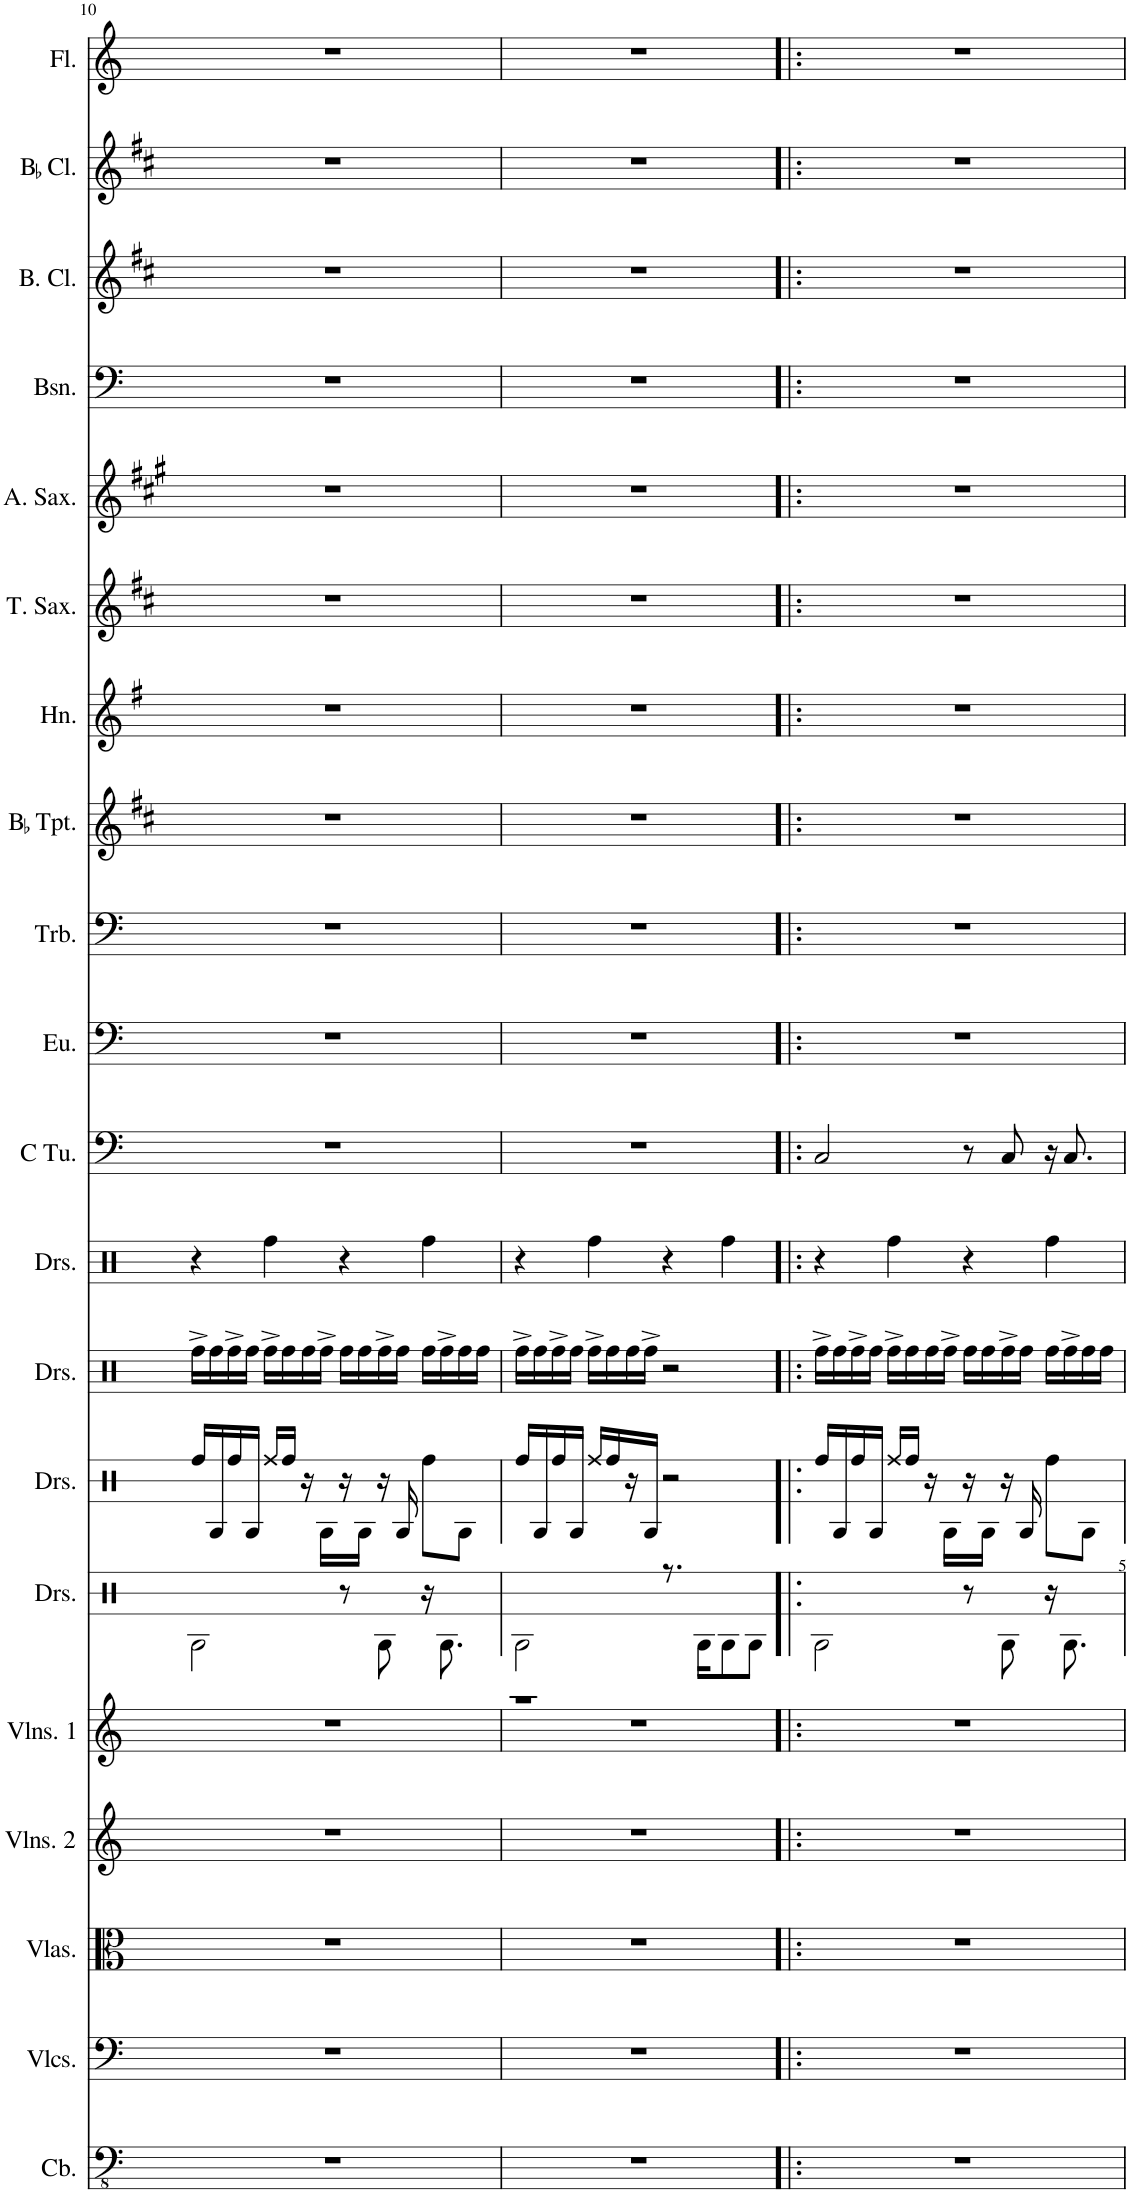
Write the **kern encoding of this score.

**kern	**kern	**kern	**kern	**kern	**kern	**kern	**kern	**kern	**kern	**kern	**kern	**kern	**kern	**kern	**kern	**kern	**kern	**kern	**kern
*part20	*part19	*part18	*part17	*part16	*part15	*part14	*part13	*part12	*part11	*part10	*part9	*part8	*part7	*part6	*part5	*part4	*part3	*part2	*part1
*staff20	*staff19	*staff18	*staff17	*staff16	*staff15	*staff14	*staff13	*staff12	*staff11	*staff10	*staff9	*staff8	*staff7	*staff6	*staff5	*staff4	*staff3	*staff2	*staff1
*I"Contrabass	*I"Violoncellos	*I"Violas	*I"Violins 2	*I"Violins 1	*I"Drumset 3 lines	*I"Drumset	*I"Drumset	*I"Drumset	*I"C Tuba	*I"Euphonium	*I"Trombone	*I"BaccidentalFlat Trumpet	*I"Horn	*I"Tenor Saxophone	*I"Alto Saxophone	*I"Bassoon	*I"Bass Clarinet	*I"BaccidentalFlat Clarinet	*I"Flute
*I'Cb.	*I'Vlcs.	*I'Vlas.	*I'Vlns. 2	*I'Vlns. 1	*I'Drs.	*I'Drs.	*I'Drs.	*I'Drs.	*I'C Tu.	*I'Eu.	*I'Trb.	*I'BaccidentalFlat Tpt.	*I'Hn.	*I'T. Sax.	*I'A. Sax.	*I'Bsn.	*I'B. Cl.	*I'BaccidentalFlat Cl.	*I'Fl.
!!LO:PB:g=z
*clefFv4	*clefF4	*clefC3	*clefG2	*clefG2	*clefX	*clefX	*clefX	*clefX	*clefF4	*clefF4	*clefF4	*clefG2	*clefG2	*clefG2	*clefG2	*clefF4	*clefG2	*clefG2	*clefG2
*Trd7c12	*	*	*	*	*	*	*	*	*	*	*	*Trd1c2	*Trd4c7	*Trd8c14	*Trd5c9	*	*Trd8c14	*Trd1c2	*
*k[]	*k[]	*k[]	*k[]	*k[]	*k[]	*k[]	*k[]	*k[]	*k[]	*k[]	*k[]	*k[f#c#]	*k[f#]	*k[f#c#]	*k[f#c#g#]	*k[]	*k[f#c#]	*k[f#c#]	*k[]
*M4/4	*M4/4	*M4/4	*M4/4	*M4/4	*	*M4/4	*M4/4	*M4/4	*M4/4	*M4/4	*M4/4	*M4/4	*M4/4	*M4/4	*M4/4	*M4/4	*M4/4	*M4/4	*M4/4
=10	=10	=10	=10	=10	=10	=10	=10	=10	=10	=10	=10	=10	=10	=10	=10	=10	=10	=10	=10
1r	1r	1r	1r	1r	2Rd\	16Rdd/LL	16Rff^\LL	4r	1r	1r	1r	1r	1r	1r	1r	1r	1r	1r	1r
.	.	.	.	.	.	16Rd/	16Rff\	.	.	.	.	.	.	.	.	.	.	.	.
.	.	.	.	.	.	16Rdd/	16Rff^\	.	.	.	.	.	.	.	.	.	.	.	.
.	.	.	.	.	.	16Rd/JJ	16Rff\JJ	.	.	.	.	.	.	.	.	.	.	.	.
.	.	.	.	.	.	16Rdd/LL	16Rff^\LL	4Rff\	.	.	.	.	.	.	.	.	.	.	.
.	.	.	.	.	.	16Rdd/JJ	16Rff\	.	.	.	.	.	.	.	.	.	.	.	.
.	.	.	.	.	.	16r	16Rff\	.	.	.	.	.	.	.	.	.	.	.	.
.	.	.	.	.	.	16Rd\LL	16Rff^\JJ	.	.	.	.	.	.	.	.	.	.	.	.
.	.	.	.	.	8r	16r	16Rff\LL	4r	.	.	.	.	.	.	.	.	.	.	.
.	.	.	.	.	.	16Rd\JJ	16Rff\	.	.	.	.	.	.	.	.	.	.	.	.
.	.	.	.	.	8Rd\	16r	16Rff^\	.	.	.	.	.	.	.	.	.	.	.	.
.	.	.	.	.	.	16Rd/	16Rff\JJ	.	.	.	.	.	.	.	.	.	.	.	.
.	.	.	.	.	16r	8Rdd\L	16Rff\LL	4Rff\	.	.	.	.	.	.	.	.	.	.	.
.	.	.	.	.	8.Rd\	.	16Rff^\	.	.	.	.	.	.	.	.	.	.	.	.
.	.	.	.	.	.	8Rd\J	16Rff\	.	.	.	.	.	.	.	.	.	.	.	.
.	.	.	.	.	.	.	16Rff\JJ	.	.	.	.	.	.	.	.	.	.	.	.
=11	=11	=11	=11	=11	=11	=11	=11	=11	=11	=11	=11	=11	=11	=11	=11	=11	=11	=11	=11
*	*	*	*	*	*^	*	*	*	*	*	*	*	*	*	*	*	*	*	*
1r	1r	1r	1r	1r	2Rd\	1r	16Rdd/LL	16Rff^\LL	4r	1r	1r	1r	1r	1r	1r	1r	1r	1r	1r	1r
.	.	.	.	.	.	.	16Rd/	16Rff\	.	.	.	.	.	.	.	.	.	.	.	.
.	.	.	.	.	.	.	16Rdd/	16Rff^\	.	.	.	.	.	.	.	.	.	.	.	.
.	.	.	.	.	.	.	16Rd/JJ	16Rff\JJ	.	.	.	.	.	.	.	.	.	.	.	.
.	.	.	.	.	.	.	16Rdd/LL	16Rff^\LL	4Rff\	.	.	.	.	.	.	.	.	.	.	.
.	.	.	.	.	.	.	16Rdd/	16Rff\	.	.	.	.	.	.	.	.	.	.	.	.
.	.	.	.	.	.	.	16r	16Rff\	.	.	.	.	.	.	.	.	.	.	.	.
.	.	.	.	.	.	.	16Rd/JJ	16Rff^\JJ	.	.	.	.	.	.	.	.	.	.	.	.
.	.	.	.	.	8.r	.	2r	2r	4r	.	.	.	.	.	.	.	.	.	.	.
.	.	.	.	.	16Rd\KL	.	.	.	.	.	.	.	.	.	.	.	.	.	.	.
.	.	.	.	.	8Rd\	.	.	.	4Rff\	.	.	.	.	.	.	.	.	.	.	.
.	.	.	.	.	8Rd\J	.	.	.	.	.	.	.	.	.	.	.	.	.	.	.
*	*	*	*	*	*v	*v	*	*	*	*	*	*	*	*	*	*	*	*	*	*
=12!|:	=12!|:	=12!|:	=12!|:	=12!|:	=12!|:	=12!|:	=12!|:	=12!|:	=12!|:	=12!|:	=12!|:	=12!|:	=12!|:	=12!|:	=12!|:	=12!|:	=12!|:	=12!|:	=12!|:
1r	1r	1r	1r	1r	2Rd\	16Rdd/LL	16Rff^\LL	4r	2C/	1r	1r	1r	1r	1r	1r	1r	1r	1r	1r
.	.	.	.	.	.	16Rd/	16Rff\	.	.	.	.	.	.	.	.	.	.	.	.
.	.	.	.	.	.	16Rdd/	16Rff^\	.	.	.	.	.	.	.	.	.	.	.	.
.	.	.	.	.	.	16Rd/JJ	16Rff\JJ	.	.	.	.	.	.	.	.	.	.	.	.
.	.	.	.	.	.	16Rdd/LL	16Rff^\LL	4Rff\	.	.	.	.	.	.	.	.	.	.	.
.	.	.	.	.	.	16Rdd/JJ	16Rff\	.	.	.	.	.	.	.	.	.	.	.	.
.	.	.	.	.	.	16r	16Rff\	.	.	.	.	.	.	.	.	.	.	.	.
.	.	.	.	.	.	16Rd\LL	16Rff^\JJ	.	.	.	.	.	.	.	.	.	.	.	.
.	.	.	.	.	8r	16r	16Rff\LL	4r	8r	.	.	.	.	.	.	.	.	.	.
.	.	.	.	.	.	16Rd\JJ	16Rff\	.	.	.	.	.	.	.	.	.	.	.	.
.	.	.	.	.	8Rd\	16r	16Rff^\	.	8C/	.	.	.	.	.	.	.	.	.	.
.	.	.	.	.	.	16Rd/	16Rff\JJ	.	.	.	.	.	.	.	.	.	.	.	.
.	.	.	.	.	16r	8Rdd\L	16Rff\LL	4Rff\	16r	.	.	.	.	.	.	.	.	.	.
.	.	.	.	.	8.Rd\	.	16Rff^\	.	8.C/	.	.	.	.	.	.	.	.	.	.
.	.	.	.	.	.	8Rd\J	16Rff\	.	.	.	.	.	.	.	.	.	.	.	.
.	.	.	.	.	.	.	16Rff\JJ	.	.	.	.	.	.	.	.	.	.	.	.
=	=	=	=	=	=	=	=	=	=	=	=	=	=	=	=	=	=	=	=
*-	*-	*-	*-	*-	*-	*-	*-	*-	*-	*-	*-	*-	*-	*-	*-	*-	*-	*-	*-
